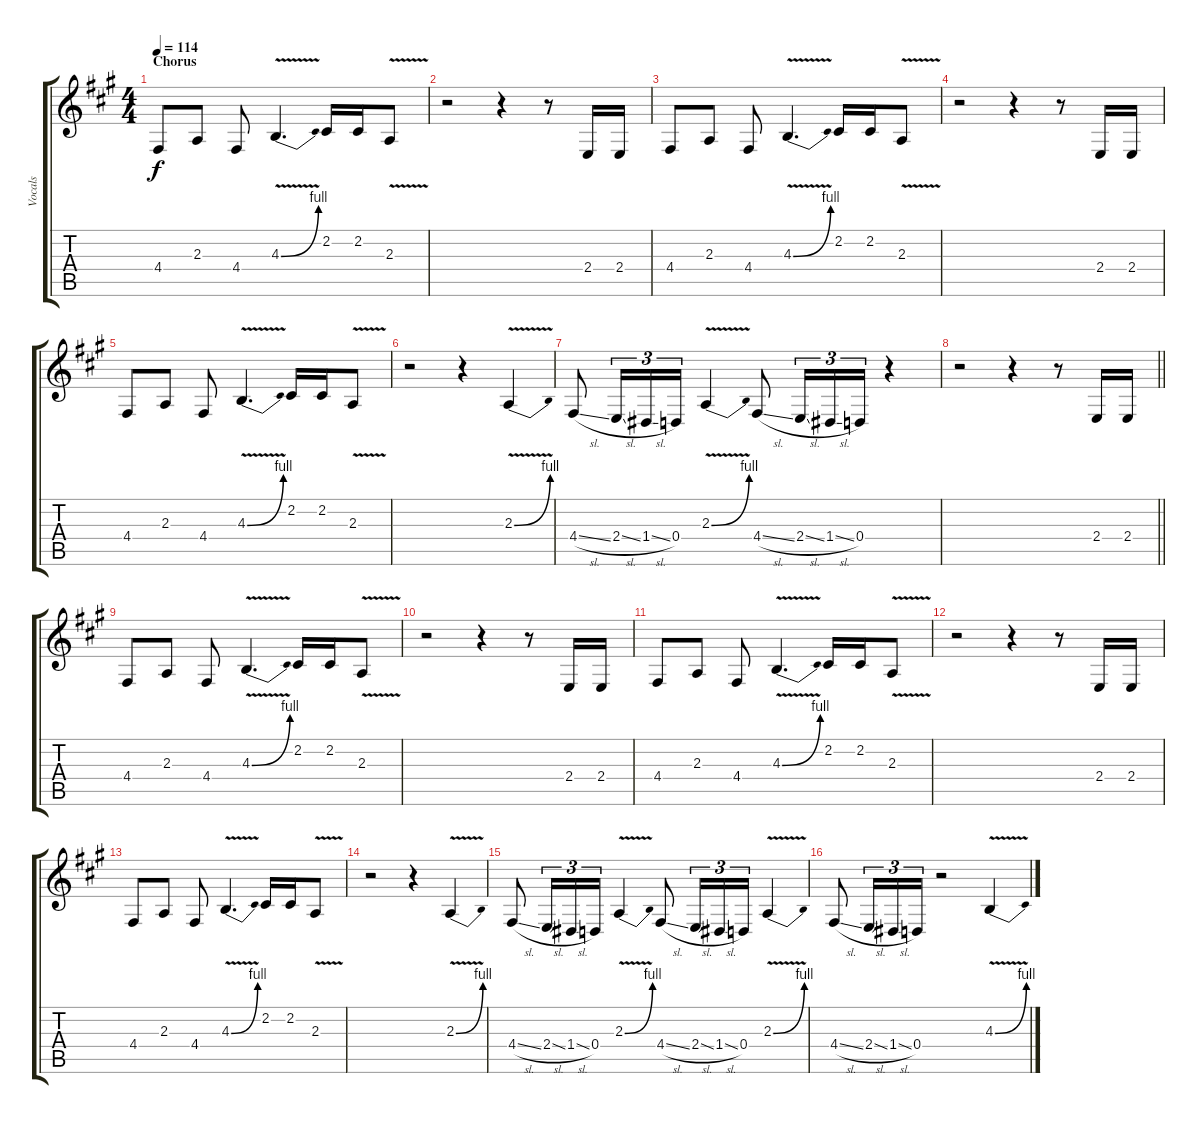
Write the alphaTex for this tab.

\track ("Vocals" "Vocals") {instrument clarinet}
\staff {score tabs}
\tuning (E4 B3 G3 D3 A2 E2) {hide}
\ts (4 4)
\section ("" "Chorus")
\tempo 114
\clef g2
\ks a
4.4.8{dy f} 2.3.8 4.4.8 4.3{be (bend 0 0 60 4) v}.4{d} 2.2.16 2.2.16 2.3{v}.8 |
r.2 r.4 r.8 2.4.16 2.4.16 |
4.4.8 2.3.8 4.4.8 4.3{be (bend 0 0 60 4) v}.4{d} 2.2.16 2.2.16 2.3{v}.8 |
r.2 r.4 r.8 2.4.16 2.4.16 |
4.4.8 2.3.8 4.4.8 4.3{be (bend 0 0 60 4) v}.4{d} 2.2.16 2.2.16 2.3{v}.8 |
r.2 r.4 2.3{be (bend 0 0 60 4) v}.4 |
4.4{sl}.8 2.4{sl}.16{tu (3 2)} 1.4{sl}.16{tu (3 2)} 0.4.16{tu (3 2)} 2.3{be (bend 0 0 60 4) v}.4 4.4{sl}.8 2.4{sl}.16{tu (3 2)} 1.4{sl}.16{tu (3 2)} 0.4.16{tu (3 2)} r.4 |
\barLineRight lightlight
r.2 r.4 r.8 2.4.16 2.4.16 |
4.4.8 2.3.8 4.4.8 4.3{be (bend 0 0 60 4) v}.4{d} 2.2.16 2.2.16 2.3{v}.8 |
r.2 r.4 r.8 2.4.16 2.4.16 |
4.4.8 2.3.8 4.4.8 4.3{be (bend 0 0 60 4) v}.4{d} 2.2.16 2.2.16 2.3{v}.8 |
r.2 r.4 r.8 2.4.16 2.4.16 |
4.4.8 2.3.8 4.4.8 4.3{be (bend 0 0 60 4) v}.4{d} 2.2.16 2.2.16 2.3{v}.8 |
r.2 r.4 2.3{be (bend 0 0 60 4) v}.4 |
4.4{sl}.8 2.4{sl}.16{tu (3 2)} 1.4{sl}.16{tu (3 2)} 0.4.16{tu (3 2)} 2.3{be (bend 0 0 60 4) v}.4 4.4{sl}.8 2.4{sl}.16{tu (3 2)} 1.4{sl}.16{tu (3 2)} 0.4.16{tu (3 2)} 2.3{be (bend 0 0 60 4) v}.4 |
4.4{sl}.8 2.4{sl}.16{tu (3 2)} 1.4{sl}.16{tu (3 2)} 0.4.16{tu (3 2)} r.2 4.3{be (bend 0 0 60 4) v}.4
